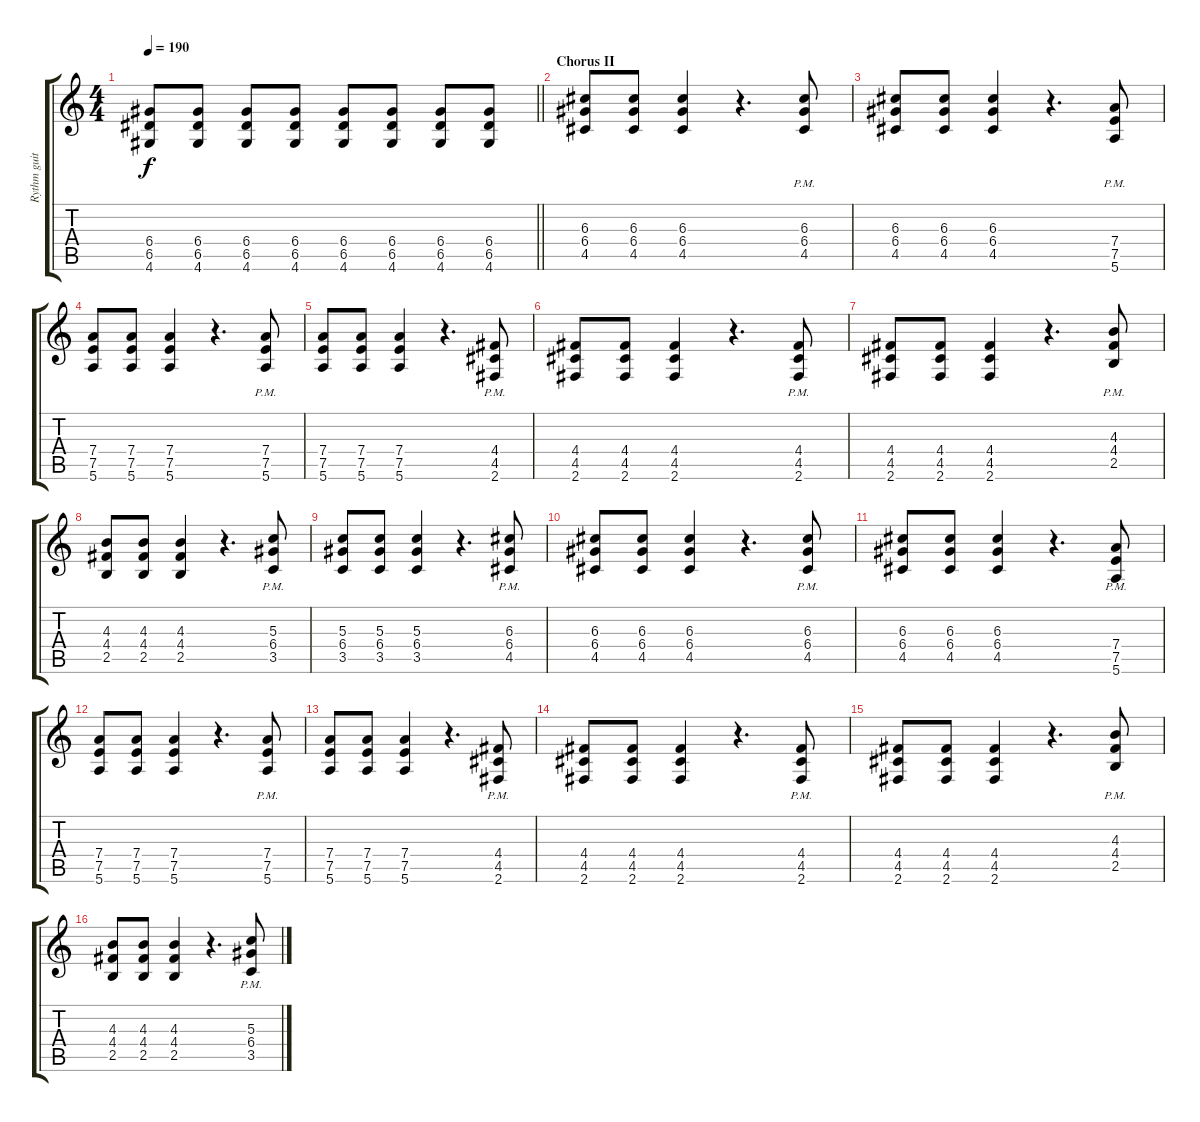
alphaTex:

\track ("Rythm guitar" "Rythm guit") {instrument distortionguitar}
\staff {score tabs}
\tuning (E4 B3 G3 D3 A2 E2) {hide}
\ts (4 4)
\tempo 190
\clef g2
\barLineRight lightlight
\ks c
(6.4 6.5 4.6).8{dy f} (6.4 6.5 4.6).8 (6.4 6.5 4.6).8 (6.4 6.5 4.6).8 (6.4 6.5 4.6).8 (6.4 6.5 4.6).8 (6.4 6.5 4.6).8 (6.4 6.5 4.6).8 |
\section ("" "Chorus II")
(6.3 6.4 4.5).8 (6.3 6.4 4.5).8 (6.3 6.4 4.5).4 r.4{d} (6.3{pm} 6.4{pm} 4.5{pm}).8 |
(6.3 6.4 4.5).8 (6.3 6.4 4.5).8 (6.3 6.4 4.5).4 r.4{d} (7.4{pm} 7.5{pm} 5.6{pm}).8 |
(7.4 7.5 5.6).8 (7.4 7.5 5.6).8 (7.4 7.5 5.6).4 r.4{d} (7.4{pm} 7.5{pm} 5.6{pm}).8 |
(7.4 7.5 5.6).8 (7.4 7.5 5.6).8 (7.4 7.5 5.6).4 r.4{d} (4.4{pm} 4.5{pm} 2.6{pm}).8 |
(4.4 4.5 2.6).8 (4.4 4.5 2.6).8 (4.4 4.5 2.6).4 r.4{d} (4.4{pm} 4.5{pm} 2.6{pm}).8 |
(4.4 4.5 2.6).8 (4.4 4.5 2.6).8 (4.4 4.5 2.6).4 r.4{d} (4.3{pm} 4.4{pm} 2.5{pm}).8 |
(4.3 4.4 2.5).8 (4.3 4.4 2.5).8 (4.3 4.4 2.5).4 r.4{d} (5.3{pm} 6.4{pm} 3.5{pm}).8 |
(5.3 6.4 3.5).8 (5.3 6.4 3.5).8 (5.3 6.4 3.5).4 r.4{d} (6.3{pm} 6.4{pm} 4.5{pm}).8 |
(6.3 6.4 4.5).8 (6.3 6.4 4.5).8 (6.3 6.4 4.5).4 r.4{d} (6.3{pm} 6.4{pm} 4.5{pm}).8 |
(6.3 6.4 4.5).8 (6.3 6.4 4.5).8 (6.3 6.4 4.5).4 r.4{d} (7.4{pm} 7.5{pm} 5.6{pm}).8 |
(7.4 7.5 5.6).8 (7.4 7.5 5.6).8 (7.4 7.5 5.6).4 r.4{d} (7.4{pm} 7.5{pm} 5.6{pm}).8 |
(7.4 7.5 5.6).8 (7.4 7.5 5.6).8 (7.4 7.5 5.6).4 r.4{d} (4.4{pm} 4.5{pm} 2.6{pm}).8 |
(4.4 4.5 2.6).8 (4.4 4.5 2.6).8 (4.4 4.5 2.6).4 r.4{d} (4.4{pm} 4.5{pm} 2.6{pm}).8 |
(4.4 4.5 2.6).8 (4.4 4.5 2.6).8 (4.4 4.5 2.6).4 r.4{d} (4.3{pm} 4.4{pm} 2.5{pm}).8 |
(4.3 4.4 2.5).8 (4.3 4.4 2.5).8 (4.3 4.4 2.5).4 r.4{d} (5.3{pm} 6.4{pm} 3.5{pm}).8
